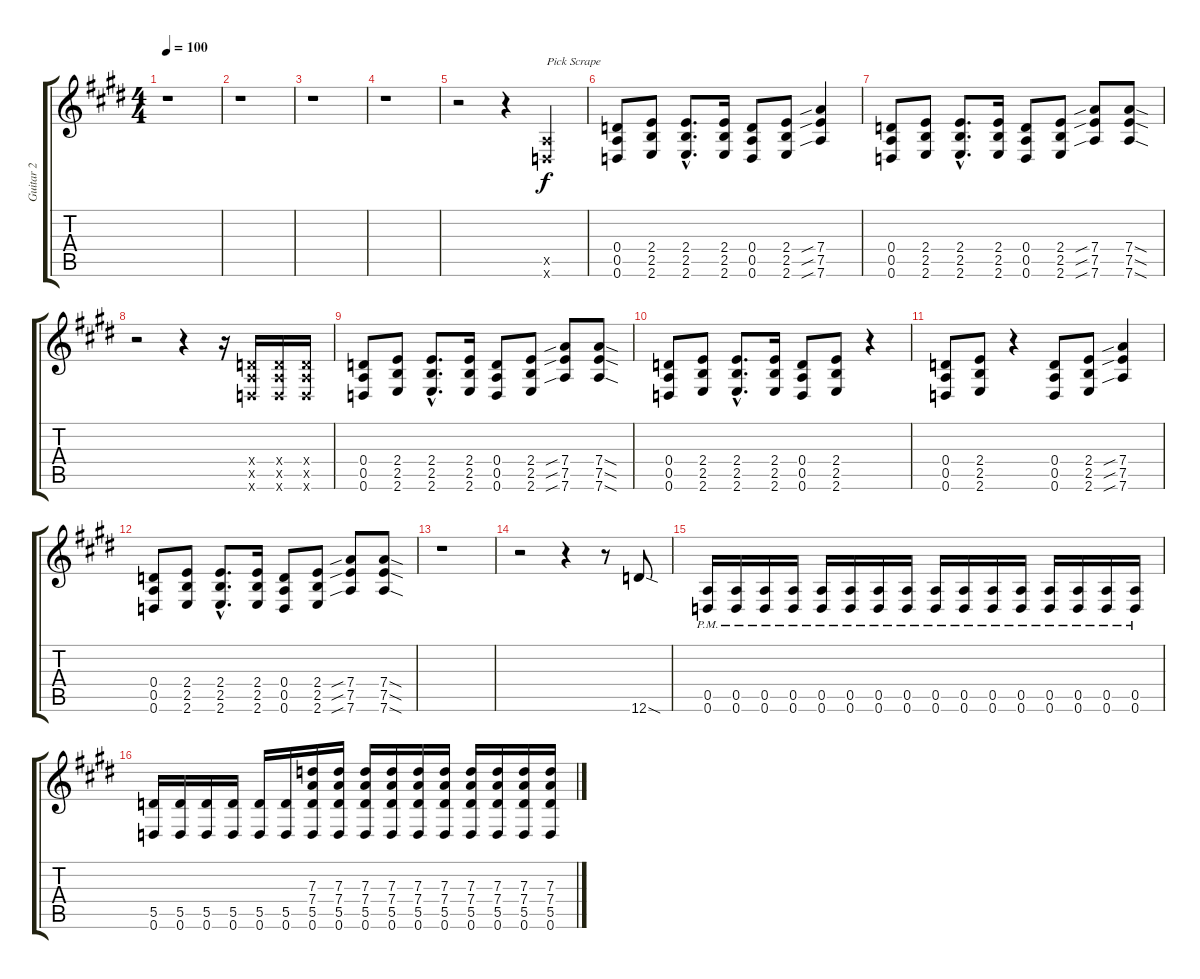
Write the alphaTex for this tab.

\track ("Guitar 2" "Guitar 2") {instrument distortionguitar}
\staff {score tabs}
\tuning (E4 B3 G3 D3 A2 D2) {hide}
\ts (4 4)
\tempo 100
\clef g2
\ks e
r.1{dy f} |
r.1 |
r.1 |
r.1 |
r.2 r.4 (0.5{x} 0.6{x}).4{txt "Pick Scrape"} |
(0.4 0.5 0.6).8 (2.4 2.5 2.6).8 (2.4{hac} 2.5{hac} 2.6{hac}).8{d} (2.4 2.5 2.6).16 (0.4 0.5 0.6).8 (2.4 2.5 2.6).8 (7.4{sib} 7.5{sib} 7.6{sib}).4 |
(0.4 0.5 0.6).8 (2.4 2.5 2.6).8 (2.4{hac} 2.5{hac} 2.6{hac}).8{d} (2.4 2.5 2.6).16 (0.4 0.5 0.6).8 (2.4 2.5 2.6).8 (7.4{sib} 7.5{sib} 7.6{sib}).8 (7.4{sod} 7.5{sod} 7.6{sod}).8 |
r.2 r.4 r.16 (0.4{x} 0.5{x} 0.6{x}).16 (0.4{x} 0.5{x} 0.6{x}).16 (0.4{x} 0.5{x} 0.6{x}).16 |
(0.4 0.5 0.6).8 (2.4 2.5 2.6).8 (2.4{hac} 2.5{hac} 2.6{hac}).8{d} (2.4 2.5 2.6).16 (0.4 0.5 0.6).8 (2.4 2.5 2.6).8 (7.4{sib} 7.5{sib} 7.6{sib}).8 (7.4{sod} 7.5{sod} 7.6{sod}).8 |
(0.4 0.5 0.6).8 (2.4 2.5 2.6).8 (2.4{hac} 2.5{hac} 2.6{hac}).8{d} (2.4 2.5 2.6).16 (0.4 0.5 0.6).8 (2.4 2.5 2.6).8 r.4 |
(0.4 0.5 0.6).8 (2.4 2.5 2.6).8 r.4 (0.4 0.5 0.6).8 (2.4 2.5 2.6).8 (7.4{sib} 7.5{sib} 7.6{sib}).4 |
(0.4 0.5 0.6).8 (2.4 2.5 2.6).8 (2.4{hac} 2.5{hac} 2.6{hac}).8{d} (2.4 2.5 2.6).16 (0.4 0.5 0.6).8 (2.4 2.5 2.6).8 (7.4{sib} 7.5{sib} 7.6{sib}).8 (7.4{sod} 7.5{sod} 7.6{sod}).8 |
r.1 |
r.2 r.4 r.8 12.6{sod}.8 |
(0.5{pm} 0.6{pm}).16 (0.5{pm} 0.6{pm}).16 (0.5{pm} 0.6{pm}).16 (0.5{pm} 0.6{pm}).16 (0.5{pm} 0.6{pm}).16 (0.5{pm} 0.6{pm}).16 (0.5{pm} 0.6{pm}).16 (0.5{pm} 0.6{pm}).16 (0.5{pm} 0.6{pm}).16 (0.5{pm} 0.6{pm}).16 (0.5{pm} 0.6{pm}).16 (0.5{pm} 0.6{pm}).16 (0.5{pm} 0.6{pm}).16 (0.5{pm} 0.6{pm}).16 (0.5{pm} 0.6{pm}).16 (0.5{pm} 0.6{pm}).16 |
(5.5 0.6).16 (5.5 0.6).16 (5.5 0.6).16 (5.5 0.6).16 (5.5 0.6).16 (5.5 0.6).16 (7.3 7.4 5.5 0.6).16 (7.3 7.4 5.5 0.6).16 (7.3 7.4 5.5 0.6).16 (7.3 7.4 5.5 0.6).16 (7.3 7.4 5.5 0.6).16 (7.3 7.4 5.5 0.6).16 (7.3 7.4 5.5 0.6).16 (7.3 7.4 5.5 0.6).16 (7.3 7.4 5.5 0.6).16 (7.3 7.4 5.5 0.6).16
